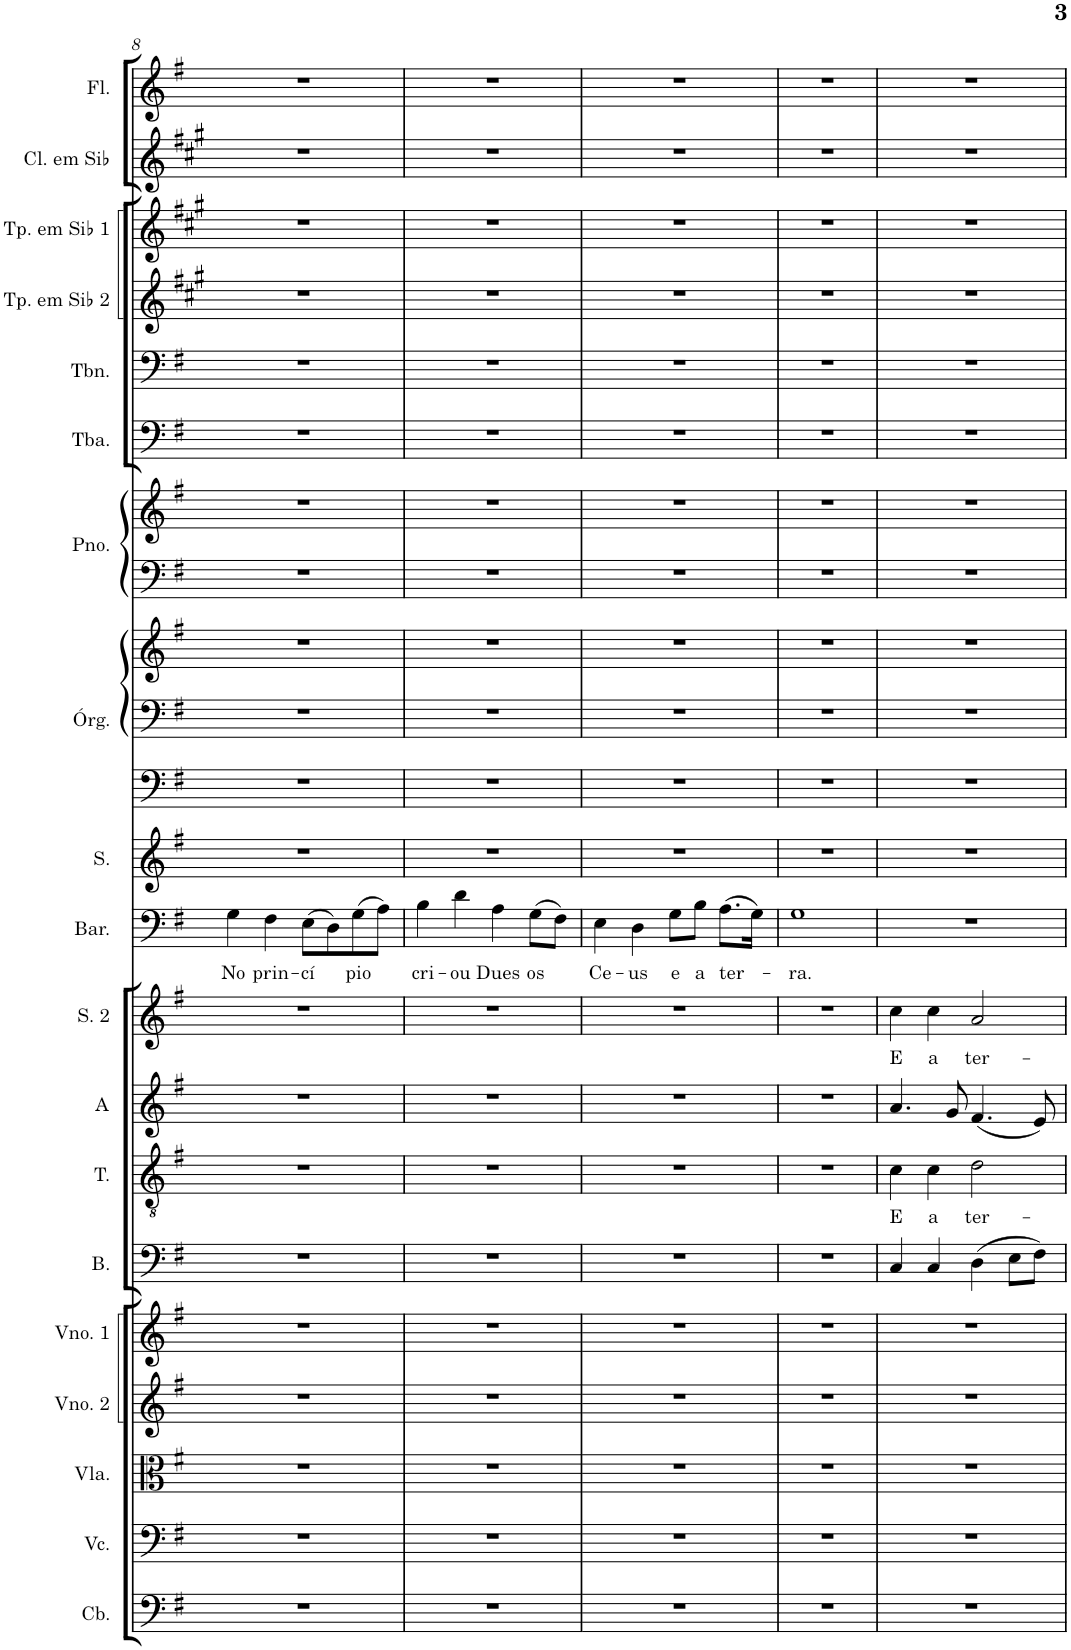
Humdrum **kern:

**kern	**kern	**kern	**kern	**kern	**kern	**kern	**text	**kern	**kern	**text	**kern	**text	**kern	**kern	**kern	**kern	**kern	**kern	**kern	**kern	**kern	**kern	**kern	**kern
*part19	*part18	*part17	*part16	*part15	*part14	*part13	*part13	*part12	*part11	*part11	*part10	*part10	*part9	*part8	*part8	*part8	*part7	*part7	*part6	*part5	*part4	*part3	*part2	*part1
*staff22	*staff21	*staff20	*staff19	*staff18	*staff17	*staff16	*staff16	*staff15	*staff14	*staff14	*staff13	*staff13	*staff12	*staff11	*staff10	*staff9	*staff8	*staff7	*staff6	*staff5	*staff4	*staff3	*staff2	*staff1
*I"Contrabaixo	*I"Violoncelo	*I"Viola	*I"Violino 2	*I"Violino 1	*I"Baixo	*I"Tenor	*	*I"Alto	*I"Soprano 2	*	*I"Barítono	*	*I"Soprano	*I"Órgão	*	*	*I"Piano	*	*I"Tuba	*I"Trombone	*I"Trompete em Sib 2	*I"Trompete em Sib 1	*I"Clarinete em Sib	*I"Flauta Transversal
*I'Cb.	*I'Vc.	*I'Vla.	*I'Vno. 2	*I'Vno. 1	*I'B.	*I'T.	*	*I'A	*I'S. 2	*	*I'Bar.	*	*I'S.	*I'Órg.	*	*	*I'Pno.	*	*I'Tba.	*I'Tbn.	*I'Tp. em Sib 2	*I'Tp. em Sib 1	*I'Cl. em Sib	*I'Fl.
!!LO:PB:g=z
*clefF4	*clefF4	*clefC3	*clefG2	*clefG2	*clefF4	*clefGv2	*	*clefG2	*clefG2	*	*clefF4	*	*clefG2	*clefF4	*clefF4	*clefG2	*clefF4	*clefG2	*clefF4	*clefF4	*clefG2	*clefG2	*clefG2	*clefG2
*Trd7c12	*	*	*	*	*	*	*	*	*	*	*	*	*	*	*	*	*	*	*	*	*Trd1c2	*Trd1c2	*Trd1c2	*
*k[f#]	*k[f#]	*k[f#]	*k[f#]	*k[f#]	*k[f#]	*k[f#]	*	*k[f#]	*k[f#]	*	*k[f#]	*	*k[f#]	*k[f#]	*k[f#]	*k[f#]	*k[f#]	*k[f#]	*k[f#]	*k[f#]	*k[f#c#g#]	*k[f#c#g#]	*k[f#c#g#]	*k[f#]
*M4/4	*M4/4	*M4/4	*M4/4	*M4/4	*M4/4	*M4/4	*	*M4/4	*M4/4	*	*M4/4	*	*M4/4	*M4/4	*M4/4	*M4/4	*M4/4	*M4/4	*M4/4	*M4/4	*M4/4	*M4/4	*M4/4	*M4/4
=8	=8	=8	=8	=8	=8	=8	=8	=8	=8	=8	=8	=8	=8	=8	=8	=8	=8	=8	=8	=8	=8	=8	=8	=8
!	!	!	!	!	!	!	!	!	!	!	!	!LO:LY:b	!	!	!	!	!	!	!	!	!	!	!	!
1r	1r	1r	1r	1r	1r	1r	.	1r	1r	.	4G\	No	1r	1r	1r	1r	1r	1r	1r	1r	1r	1r	1r	1r
!	!	!	!	!	!	!	!	!	!	!	!	!LO:LY:b	!	!	!	!	!	!	!	!	!	!	!	!
.	.	.	.	.	.	.	.	.	.	.	4F#\	prin-	.	.	.	.	.	.	.	.	.	.	.	.
!	!	!	!	!	!	!	!	!	!	!	!	!LO:LY:b	!	!	!	!	!	!	!	!	!	!	!	!
.	.	.	.	.	.	.	.	.	.	.	(8E\L	-cí	.	.	.	.	.	.	.	.	.	.	.	.
.	.	.	.	.	.	.	.	.	.	.	8D\)	.	.	.	.	.	.	.	.	.	.	.	.	.
!	!	!	!	!	!	!	!	!	!	!	!	!LO:LY:b	!	!	!	!	!	!	!	!	!	!	!	!
.	.	.	.	.	.	.	.	.	.	.	(8G\	pio	.	.	.	.	.	.	.	.	.	.	.	.
.	.	.	.	.	.	.	.	.	.	.	8A\J)	.	.	.	.	.	.	.	.	.	.	.	.	.
=9	=9	=9	=9	=9	=9	=9	=9	=9	=9	=9	=9	=9	=9	=9	=9	=9	=9	=9	=9	=9	=9	=9	=9	=9
!	!	!	!	!	!	!	!	!	!	!	!	!LO:LY:b	!	!	!	!	!	!	!	!	!	!	!	!
1r	1r	1r	1r	1r	1r	1r	.	1r	1r	.	4B\	cri-	1r	1r	1r	1r	1r	1r	1r	1r	1r	1r	1r	1r
!	!	!	!	!	!	!	!	!	!	!	!	!LO:LY:b	!	!	!	!	!	!	!	!	!	!	!	!
.	.	.	.	.	.	.	.	.	.	.	4d\	-ou	.	.	.	.	.	.	.	.	.	.	.	.
!	!	!	!	!	!	!	!	!	!	!	!	!LO:LY:b	!	!	!	!	!	!	!	!	!	!	!	!
.	.	.	.	.	.	.	.	.	.	.	4A\	Dues	.	.	.	.	.	.	.	.	.	.	.	.
!	!	!	!	!	!	!	!	!	!	!	!	!LO:LY:b	!	!	!	!	!	!	!	!	!	!	!	!
.	.	.	.	.	.	.	.	.	.	.	(8G\L	os	.	.	.	.	.	.	.	.	.	.	.	.
.	.	.	.	.	.	.	.	.	.	.	8F#\J)	.	.	.	.	.	.	.	.	.	.	.	.	.
=10	=10	=10	=10	=10	=10	=10	=10	=10	=10	=10	=10	=10	=10	=10	=10	=10	=10	=10	=10	=10	=10	=10	=10	=10
!	!	!	!	!	!	!	!	!	!	!	!	!LO:LY:b	!	!	!	!	!	!	!	!	!	!	!	!
1r	1r	1r	1r	1r	1r	1r	.	1r	1r	.	4E\	Ce-	1r	1r	1r	1r	1r	1r	1r	1r	1r	1r	1r	1r
!	!	!	!	!	!	!	!	!	!	!	!	!LO:LY:b	!	!	!	!	!	!	!	!	!	!	!	!
.	.	.	.	.	.	.	.	.	.	.	4D\	-us	.	.	.	.	.	.	.	.	.	.	.	.
!	!	!	!	!	!	!	!	!	!	!	!	!LO:LY:b	!	!	!	!	!	!	!	!	!	!	!	!
.	.	.	.	.	.	.	.	.	.	.	8G\L	e	.	.	.	.	.	.	.	.	.	.	.	.
!	!	!	!	!	!	!	!	!	!	!	!	!LO:LY:b	!	!	!	!	!	!	!	!	!	!	!	!
.	.	.	.	.	.	.	.	.	.	.	8B\J	a	.	.	.	.	.	.	.	.	.	.	.	.
!	!	!	!	!	!	!	!	!	!	!	!	!LO:LY:b	!	!	!	!	!	!	!	!	!	!	!	!
.	.	.	.	.	.	.	.	.	.	.	(8.A\L	ter-	.	.	.	.	.	.	.	.	.	.	.	.
.	.	.	.	.	.	.	.	.	.	.	16G\Jk)	.	.	.	.	.	.	.	.	.	.	.	.	.
=11	=11	=11	=11	=11	=11	=11	=11	=11	=11	=11	=11	=11	=11	=11	=11	=11	=11	=11	=11	=11	=11	=11	=11	=11
!	!	!	!	!	!	!	!	!	!	!	!	!LO:LY:b	!	!	!	!	!	!	!	!	!	!	!	!
1r	1r	1r	1r	1r	1r	1r	.	1r	1r	.	1G	-ra.	1r	1r	1r	1r	1r	1r	1r	1r	1r	1r	1r	1r
=12	=12	=12	=12	=12	=12	=12	=12	=12	=12	=12	=12	=12	=12	=12	=12	=12	=12	=12	=12	=12	=12	=12	=12	=12
!	!	!	!	!	!	!	!LO:LY:b	!	!	!LO:LY:b	!	!	!	!	!	!	!	!	!	!	!	!	!	!
1r	1r	1r	1r	1r	4C/	4c\	E	4.a/	4cc\	E	1r	.	1r	1r	1r	1r	1r	1r	1r	1r	1r	1r	1r	1r
!	!	!	!	!	!	!	!LO:LY:b	!	!	!LO:LY:b	!	!	!	!	!	!	!	!	!	!	!	!	!	!
.	.	.	.	.	4C/	4c\	a	.	4cc\	a	.	.	.	.	.	.	.	.	.	.	.	.	.	.
.	.	.	.	.	.	.	.	8g/	.	.	.	.	.	.	.	.	.	.	.	.	.	.	.	.
!	!	!	!	!	!	!	!LO:LY:b	!	!	!LO:LY:b	!	!	!	!	!	!	!	!	!	!	!	!	!	!
.	.	.	.	.	(4D\	2d\	ter-	(4.f#/	2a/	ter-	.	.	.	.	.	.	.	.	.	.	.	.	.	.
.	.	.	.	.	8E\L	.	.	.	.	.	.	.	.	.	.	.	.	.	.	.	.	.	.	.
.	.	.	.	.	8F#\J)	.	.	8e/)	.	.	.	.	.	.	.	.	.	.	.	.	.	.	.	.
=	=	=	=	=	=	=	=	=	=	=	=	=	=	=	=	=	=	=	=	=	=	=	=	=
*-	*-	*-	*-	*-	*-	*-	*-	*-	*-	*-	*-	*-	*-	*-	*-	*-	*-	*-	*-	*-	*-	*-	*-	*-
